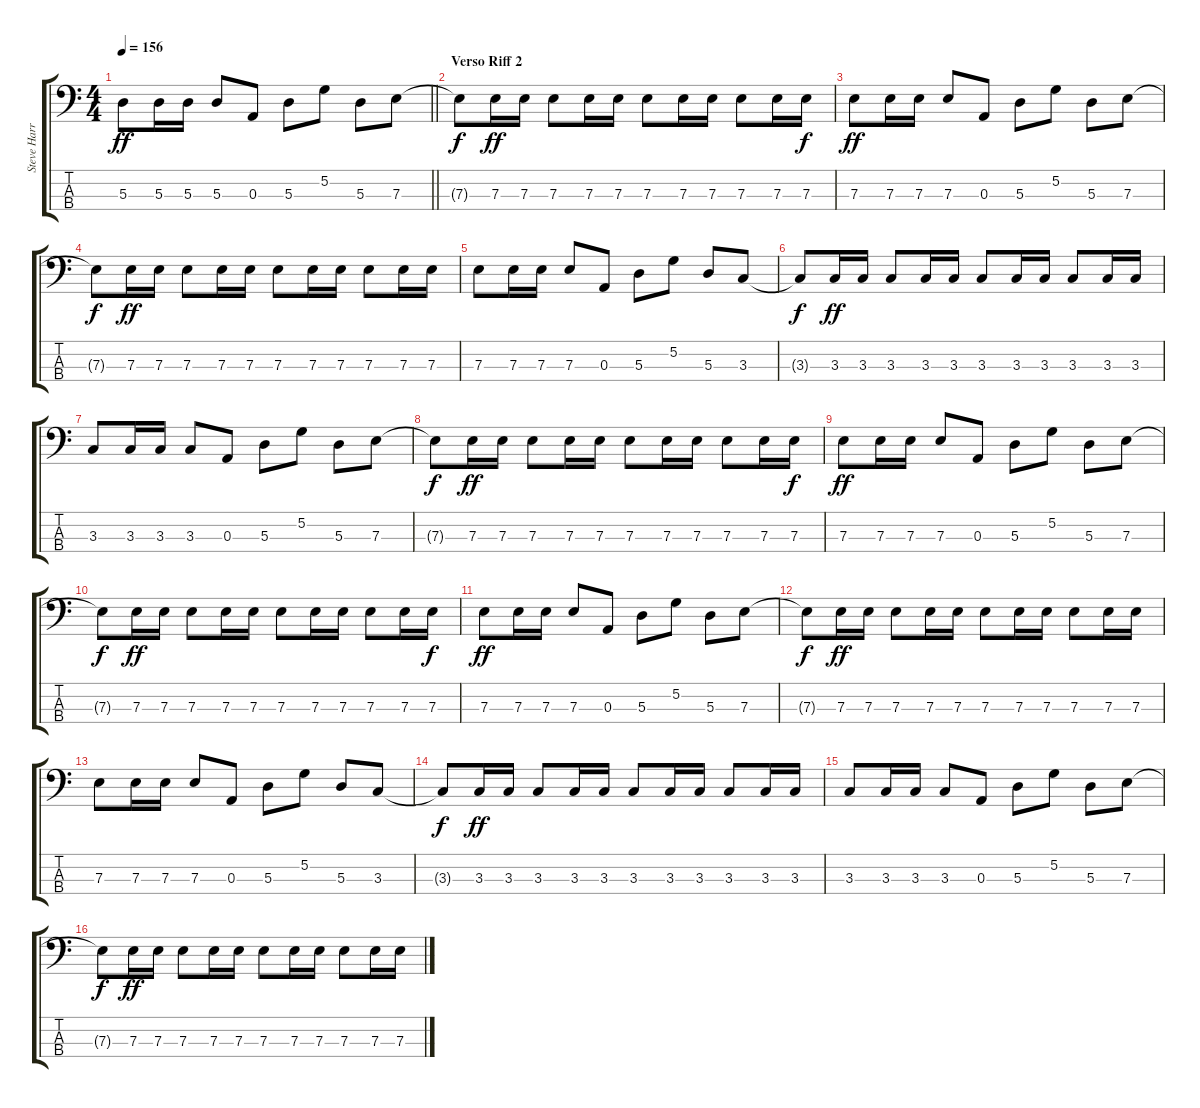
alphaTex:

\track ("Steve Harris" "Steve Harr") {instrument electricbassfinger}
\staff {score tabs}
\tuning (G2 D2 A1 E1) {hide}
\ts (4 4)
\tempo 156
\clef f4
\barLineRight lightlight
\ks c
5.3.8{dy ff} 5.3.16 5.3.16 5.3.8 0.3.8 5.3.8 5.2.8 5.3.8 7.3.8 |
\section ("" "Verso Riff 2")
7.3{t}.8{dy f} 7.3.16{dy ff} 7.3.16 7.3.8 7.3.16 7.3.16 7.3.8 7.3.16 7.3.16 7.3.8 7.3.16 7.3.16{dy f} |
7.3.8{dy ff} 7.3.16 7.3.16 7.3.8 0.3.8 5.3.8 5.2.8 5.3.8 7.3.8 |
7.3{t}.8{dy f} 7.3.16{dy ff} 7.3.16 7.3.8 7.3.16 7.3.16 7.3.8 7.3.16 7.3.16 7.3.8 7.3.16 7.3.16 |
7.3.8 7.3.16 7.3.16 7.3.8 0.3.8 5.3.8 5.2.8 5.3.8 3.3.8 |
3.3{t}.8{dy f} 3.3.16{dy ff} 3.3.16 3.3.8 3.3.16 3.3.16 3.3.8 3.3.16 3.3.16 3.3.8 3.3.16 3.3.16 |
3.3.8 3.3.16 3.3.16 3.3.8 0.3.8 5.3.8 5.2.8 5.3.8 7.3.8 |
7.3{t}.8{dy f} 7.3.16{dy ff} 7.3.16 7.3.8 7.3.16 7.3.16 7.3.8 7.3.16 7.3.16 7.3.8 7.3.16 7.3.16{dy f} |
7.3.8{dy ff} 7.3.16 7.3.16 7.3.8 0.3.8 5.3.8 5.2.8 5.3.8 7.3.8 |
7.3{t}.8{dy f} 7.3.16{dy ff} 7.3.16 7.3.8 7.3.16 7.3.16 7.3.8 7.3.16 7.3.16 7.3.8 7.3.16 7.3.16{dy f} |
7.3.8{dy ff} 7.3.16 7.3.16 7.3.8 0.3.8 5.3.8 5.2.8 5.3.8 7.3.8 |
7.3{t}.8{dy f} 7.3.16{dy ff} 7.3.16 7.3.8 7.3.16 7.3.16 7.3.8 7.3.16 7.3.16 7.3.8 7.3.16 7.3.16 |
7.3.8 7.3.16 7.3.16 7.3.8 0.3.8 5.3.8 5.2.8 5.3.8 3.3.8 |
3.3{t}.8{dy f} 3.3.16{dy ff} 3.3.16 3.3.8 3.3.16 3.3.16 3.3.8 3.3.16 3.3.16 3.3.8 3.3.16 3.3.16 |
3.3.8 3.3.16 3.3.16 3.3.8 0.3.8 5.3.8 5.2.8 5.3.8 7.3.8 |
7.3{t}.8{dy f} 7.3.16{dy ff} 7.3.16 7.3.8 7.3.16 7.3.16 7.3.8 7.3.16 7.3.16 7.3.8 7.3.16 7.3.16
